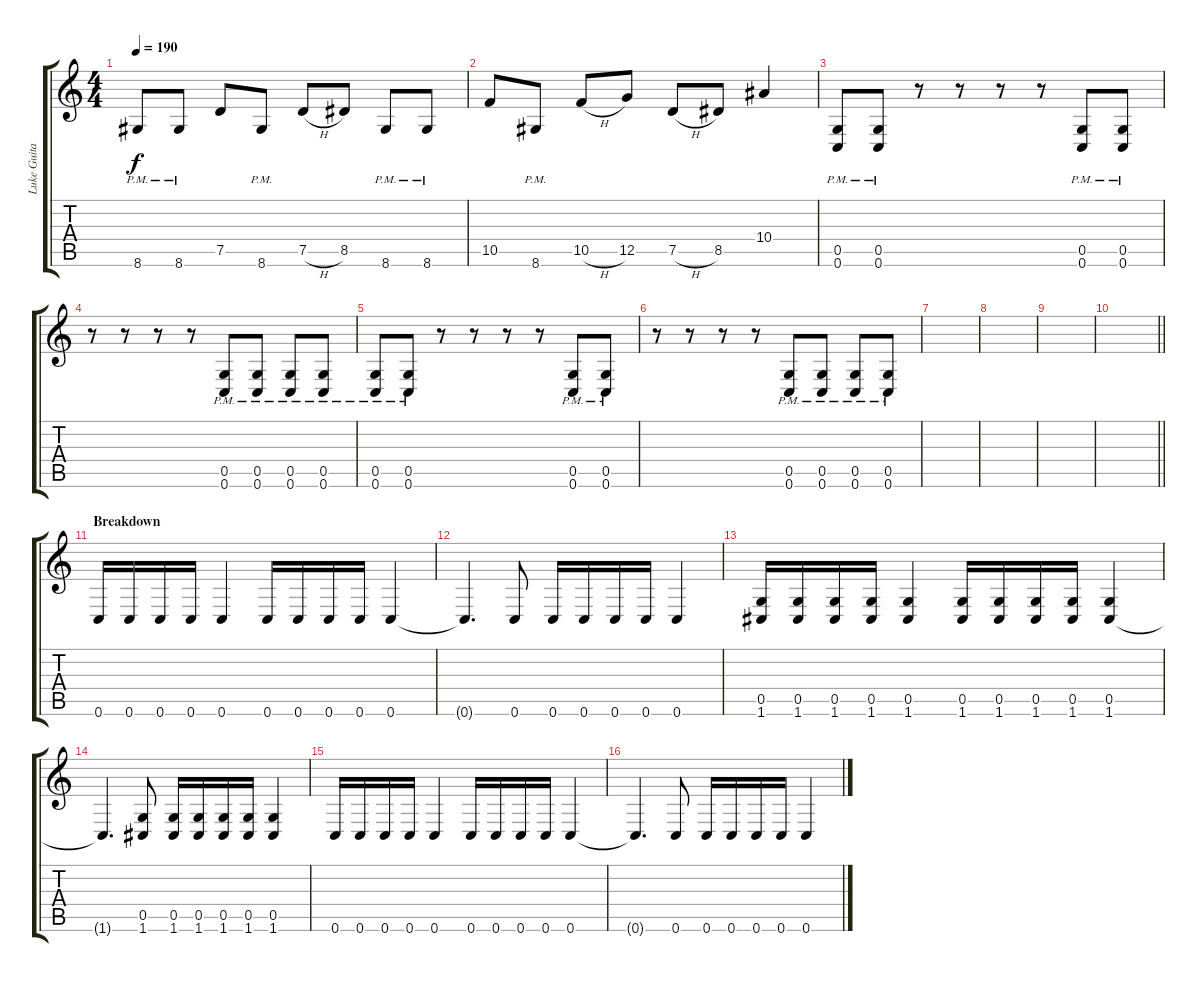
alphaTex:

\track ("Luke Guitar" "Luke Guita") {instrument overdrivenguitar}
\staff {score tabs}
\tuning (D4 A3 F3 C3 G2 C2) {hide}
\ts (4 4)
\tempo 190
\clef g2
\ks c
8.6{pm}.8{dy f} 8.6{pm}.8 7.5.8 8.6{pm}.8 7.5{h}.8 8.5.8 8.6{pm}.8 8.6{pm}.8 |
10.5.8 8.6{pm}.8 10.5{h}.8 12.5.8 7.5{h}.8 8.5.8 10.4.4 |
(0.5{pm} 0.6{pm}).8 (0.5{pm} 0.6{pm}).8 r.8 r.8 r.8 r.8 (0.5{pm} 0.6{pm}).8 (0.5{pm} 0.6{pm}).8 |
r.8 r.8 r.8 r.8 (0.5{pm} 0.6{pm}).8 (0.5{pm} 0.6{pm}).8 (0.5{pm} 0.6{pm}).8 (0.5{pm} 0.6{pm}).8 |
(0.5{pm} 0.6{pm}).8 (0.5{pm} 0.6{pm}).8 r.8 r.8 r.8 r.8 (0.5{pm} 0.6{pm}).8 (0.5{pm} 0.6{pm}).8 |
r.8 r.8 r.8 r.8 (0.5{pm} 0.6{pm}).8 (0.5{pm} 0.6{pm}).8 (0.5{pm} 0.6{pm}).8 (0.5{pm} 0.6{pm}).8 |
|
|
|
\barLineRight lightlight
|
\section ("" "Breakdown")
0.6.16 0.6.16 0.6.16 0.6.16 0.6.4 0.6.16 0.6.16 0.6.16 0.6.16 0.6.4 |
0.6{t}.4{d} 0.6.8 0.6.16 0.6.16 0.6.16 0.6.16 0.6.4 |
(0.5 1.6).16 (0.5 1.6).16 (0.5 1.6).16 (0.5 1.6).16 (0.5 1.6).4 (0.5 1.6).16 (0.5 1.6).16 (0.5 1.6).16 (0.5 1.6).16 (0.5 1.6).4 |
1.6{t}.4{d} (0.5 1.6).8 (0.5 1.6).16 (0.5 1.6).16 (0.5 1.6).16 (0.5 1.6).16 (0.5 1.6).4 |
0.6.16 0.6.16 0.6.16 0.6.16 0.6.4 0.6.16 0.6.16 0.6.16 0.6.16 0.6.4 |
0.6{t}.4{d} 0.6.8 0.6.16 0.6.16 0.6.16 0.6.16 0.6.4
